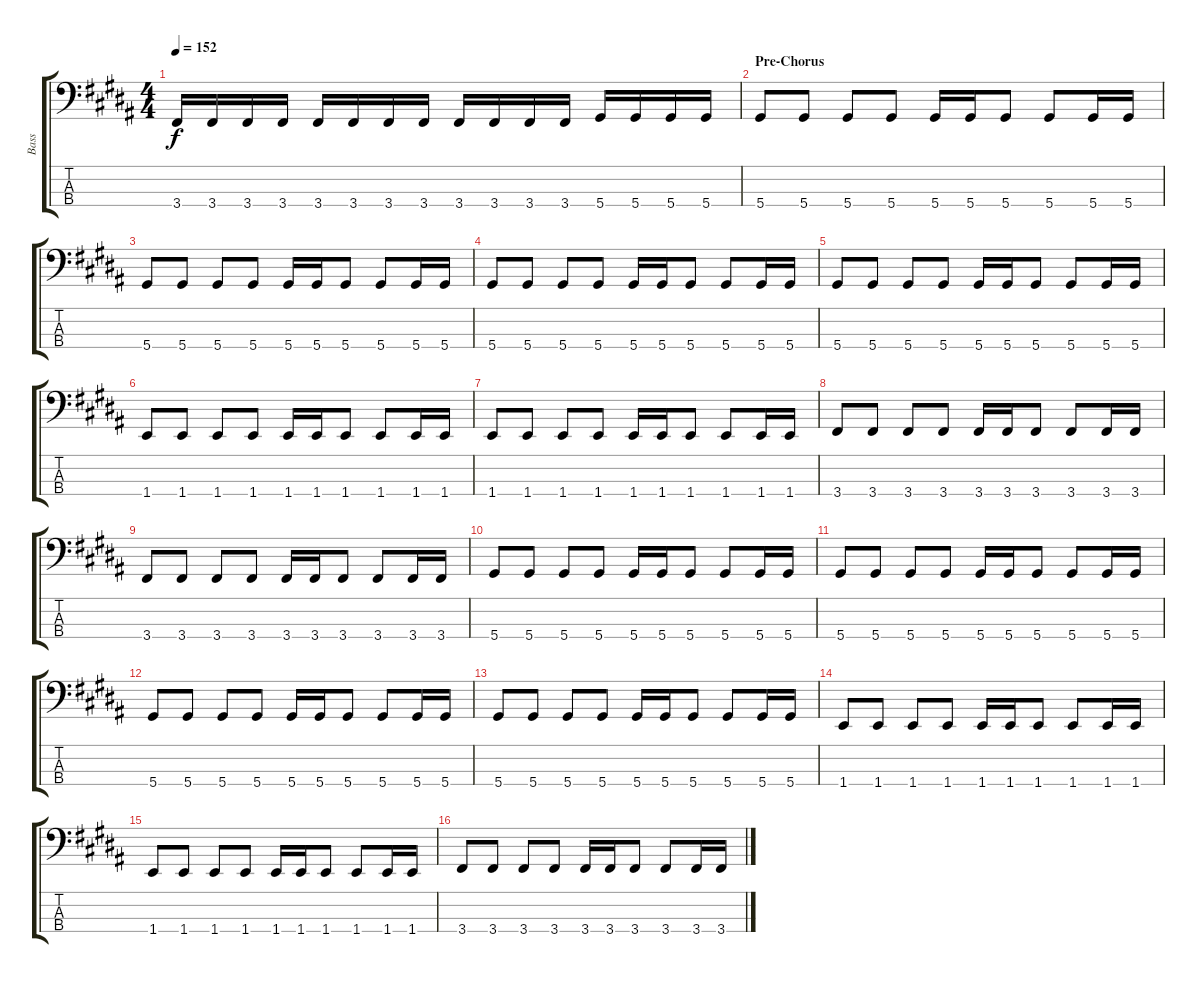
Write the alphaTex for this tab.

\track ("Bass" "Bass") {instrument fretlessbass}
\staff {score tabs}
\tuning (Gb2 Db2 Ab1 Eb1) {hide}
\ts (4 4)
\tempo 152
\clef f4
\ks b
3.4.16{dy f} 3.4.16 3.4.16 3.4.16 3.4.16 3.4.16 3.4.16 3.4.16 3.4.16 3.4.16 3.4.16 3.4.16 5.4.16 5.4.16 5.4.16 5.4.16 |
\section ("" "Pre-Chorus")
5.4.8 5.4.8 5.4.8 5.4.8 5.4.16 5.4.16 5.4.8 5.4.8 5.4.16 5.4.16 |
5.4.8 5.4.8 5.4.8 5.4.8 5.4.16 5.4.16 5.4.8 5.4.8 5.4.16 5.4.16 |
5.4.8 5.4.8 5.4.8 5.4.8 5.4.16 5.4.16 5.4.8 5.4.8 5.4.16 5.4.16 |
5.4.8 5.4.8 5.4.8 5.4.8 5.4.16 5.4.16 5.4.8 5.4.8 5.4.16 5.4.16 |
1.4.8 1.4.8 1.4.8 1.4.8 1.4.16 1.4.16 1.4.8 1.4.8 1.4.16 1.4.16 |
1.4.8 1.4.8 1.4.8 1.4.8 1.4.16 1.4.16 1.4.8 1.4.8 1.4.16 1.4.16 |
3.4.8 3.4.8 3.4.8 3.4.8 3.4.16 3.4.16 3.4.8 3.4.8 3.4.16 3.4.16 |
3.4.8 3.4.8 3.4.8 3.4.8 3.4.16 3.4.16 3.4.8 3.4.8 3.4.16 3.4.16 |
5.4.8 5.4.8 5.4.8 5.4.8 5.4.16 5.4.16 5.4.8 5.4.8 5.4.16 5.4.16 |
5.4.8 5.4.8 5.4.8 5.4.8 5.4.16 5.4.16 5.4.8 5.4.8 5.4.16 5.4.16 |
5.4.8 5.4.8 5.4.8 5.4.8 5.4.16 5.4.16 5.4.8 5.4.8 5.4.16 5.4.16 |
5.4.8 5.4.8 5.4.8 5.4.8 5.4.16 5.4.16 5.4.8 5.4.8 5.4.16 5.4.16 |
1.4.8 1.4.8 1.4.8 1.4.8 1.4.16 1.4.16 1.4.8 1.4.8 1.4.16 1.4.16 |
1.4.8 1.4.8 1.4.8 1.4.8 1.4.16 1.4.16 1.4.8 1.4.8 1.4.16 1.4.16 |
3.4.8 3.4.8 3.4.8 3.4.8 3.4.16 3.4.16 3.4.8 3.4.8 3.4.16 3.4.16
